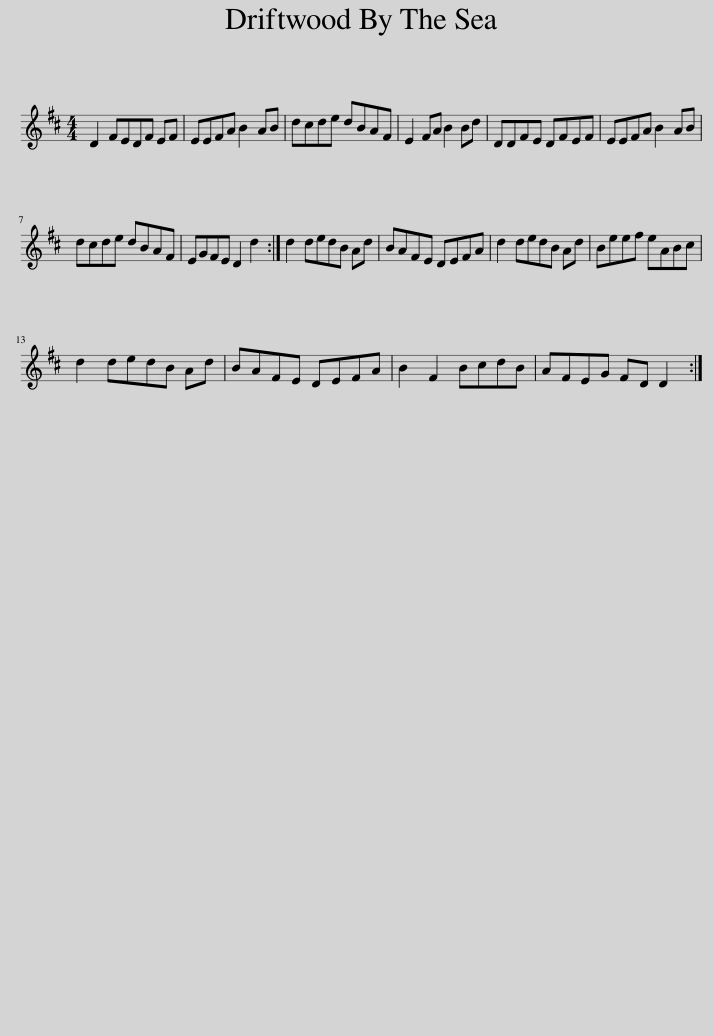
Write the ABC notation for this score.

X:1
L:1/8
M:4/4
I:linebreak $
K:D
V:1 treble
V:1
 D2 FEDF EF | EEFA B2 AB | dcde dBAF | E2 FA B2 Bd | DDFE DFEF | %5
 EEFA B2 AB |$ dcde dBAF | EGFE D2 d2 :| d2 dedB Ad | BAFE DEFA | %10
 d2 dedB Ad | Beef eABc |$ d2 dedB Ad | BAFE DEFA | B2 F2 BcdB | %15
 AFEG FD D2 :| %16
